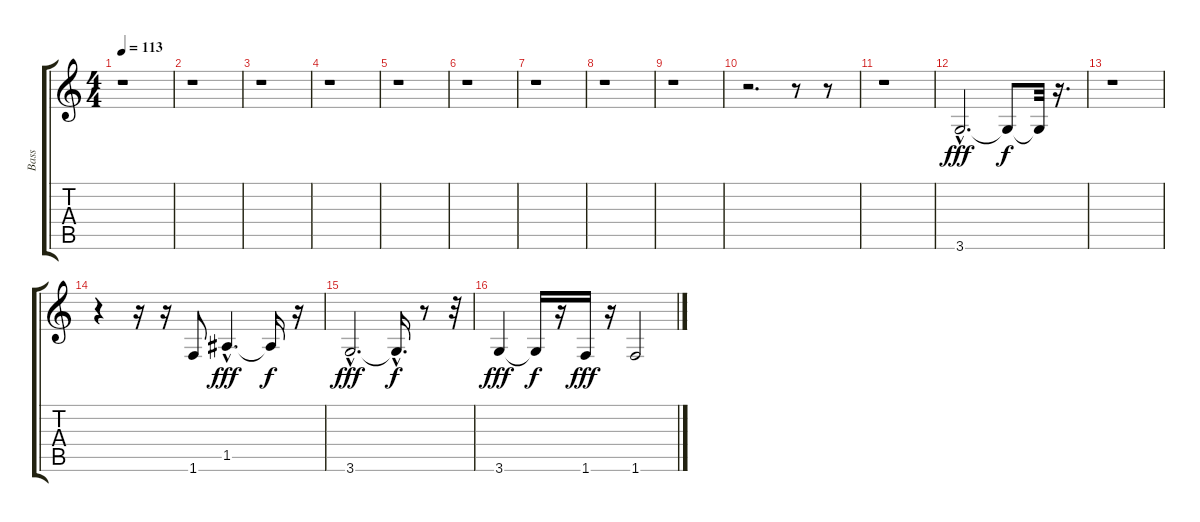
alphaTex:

\track ("Bass" "Bass") {instrument electricbassfinger}
\staff {score tabs}
\tuning (E4 B3 G3 D3 A2 E2) {hide}
\ts (4 4)
\tempo 113
\clef g2
\ks c
r.1{dy fff instrument electricbassfinger} |
r.1 |
r.1 |
r.1 |
r.1 |
r.1 |
r.1 |
r.1 |
r.1 |
r.2{d} r.8 r.8 |
r.1 |
3.6{hac}.2{d} 3.6{t}.8{dy f} 3.6{t}.32 r.16{d} |
r.1 |
r.4 r.16 r.16 1.6.8 1.5{hac}.4{d dy fff} 1.5{t}.16{dy f} r.16 |
3.6{hac}.2{d dy fff} 3.6{hac t}.16{d dy f} r.8 r.32 |
3.6.4{dy fff} 3.6{t}.16{dy f} r.16 1.6.16{dy fff} r.16 1.6.2
